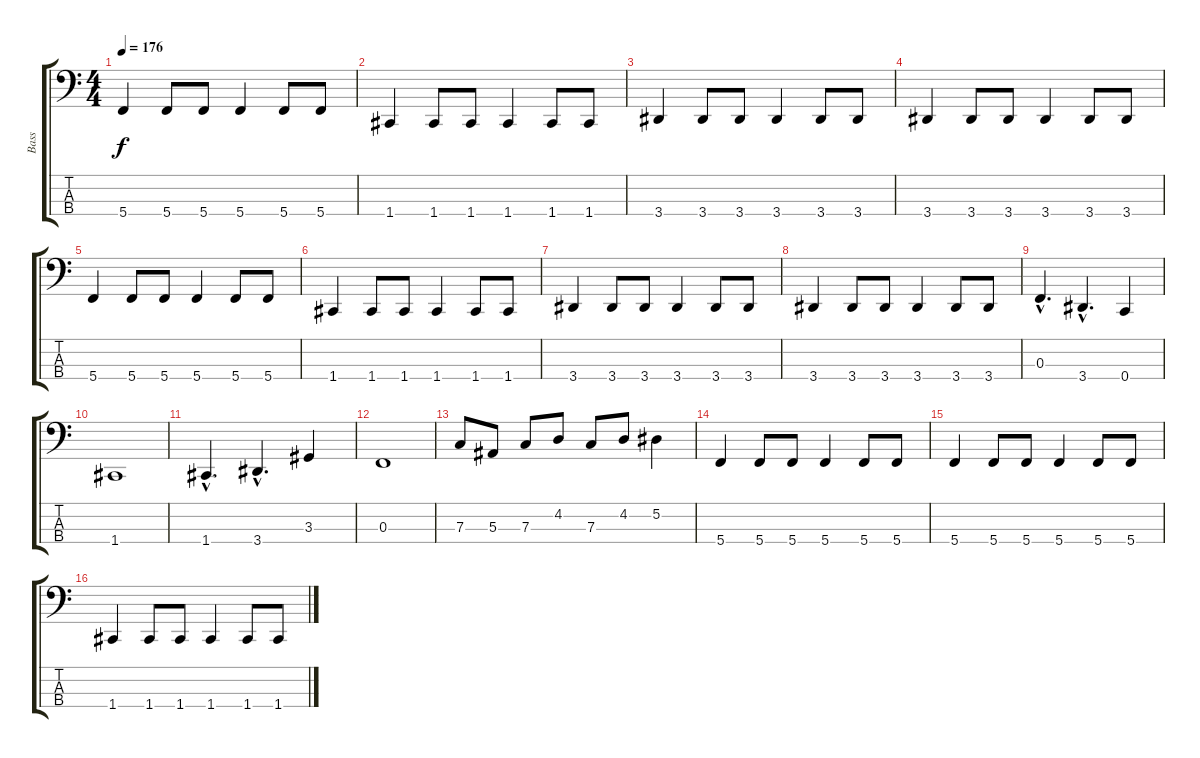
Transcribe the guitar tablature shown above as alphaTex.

\track ("Bass" "Bass") {instrument electricbassfinger}
\staff {score tabs}
\tuning (Eb2 Bb1 F1 C1) {hide}
\ts (4 4)
\tempo 176
\clef f4
\ks c
5.4.4{dy f} 5.4.8 5.4.8 5.4.4 5.4.8 5.4.8 |
1.4.4 1.4.8 1.4.8 1.4.4 1.4.8 1.4.8 |
3.4.4 3.4.8 3.4.8 3.4.4 3.4.8 3.4.8 |
3.4.4 3.4.8 3.4.8 3.4.4 3.4.8 3.4.8 |
5.4.4 5.4.8 5.4.8 5.4.4 5.4.8 5.4.8 |
1.4.4 1.4.8 1.4.8 1.4.4 1.4.8 1.4.8 |
3.4.4 3.4.8 3.4.8 3.4.4 3.4.8 3.4.8 |
3.4.4 3.4.8 3.4.8 3.4.4 3.4.8 3.4.8 |
0.3{hac}.4{d} 3.4{hac}.4{d} 0.4.4 |
1.4.1 |
1.4{hac}.4{d} 3.4{hac}.4{d} 3.3.4 |
0.3.1 |
7.3.8 5.3.8 7.3.8 4.2.8 7.3.8 4.2.8 5.2.4 |
5.4.4 5.4.8 5.4.8 5.4.4 5.4.8 5.4.8 |
5.4.4 5.4.8 5.4.8 5.4.4 5.4.8 5.4.8 |
1.4.4 1.4.8 1.4.8 1.4.4 1.4.8 1.4.8
